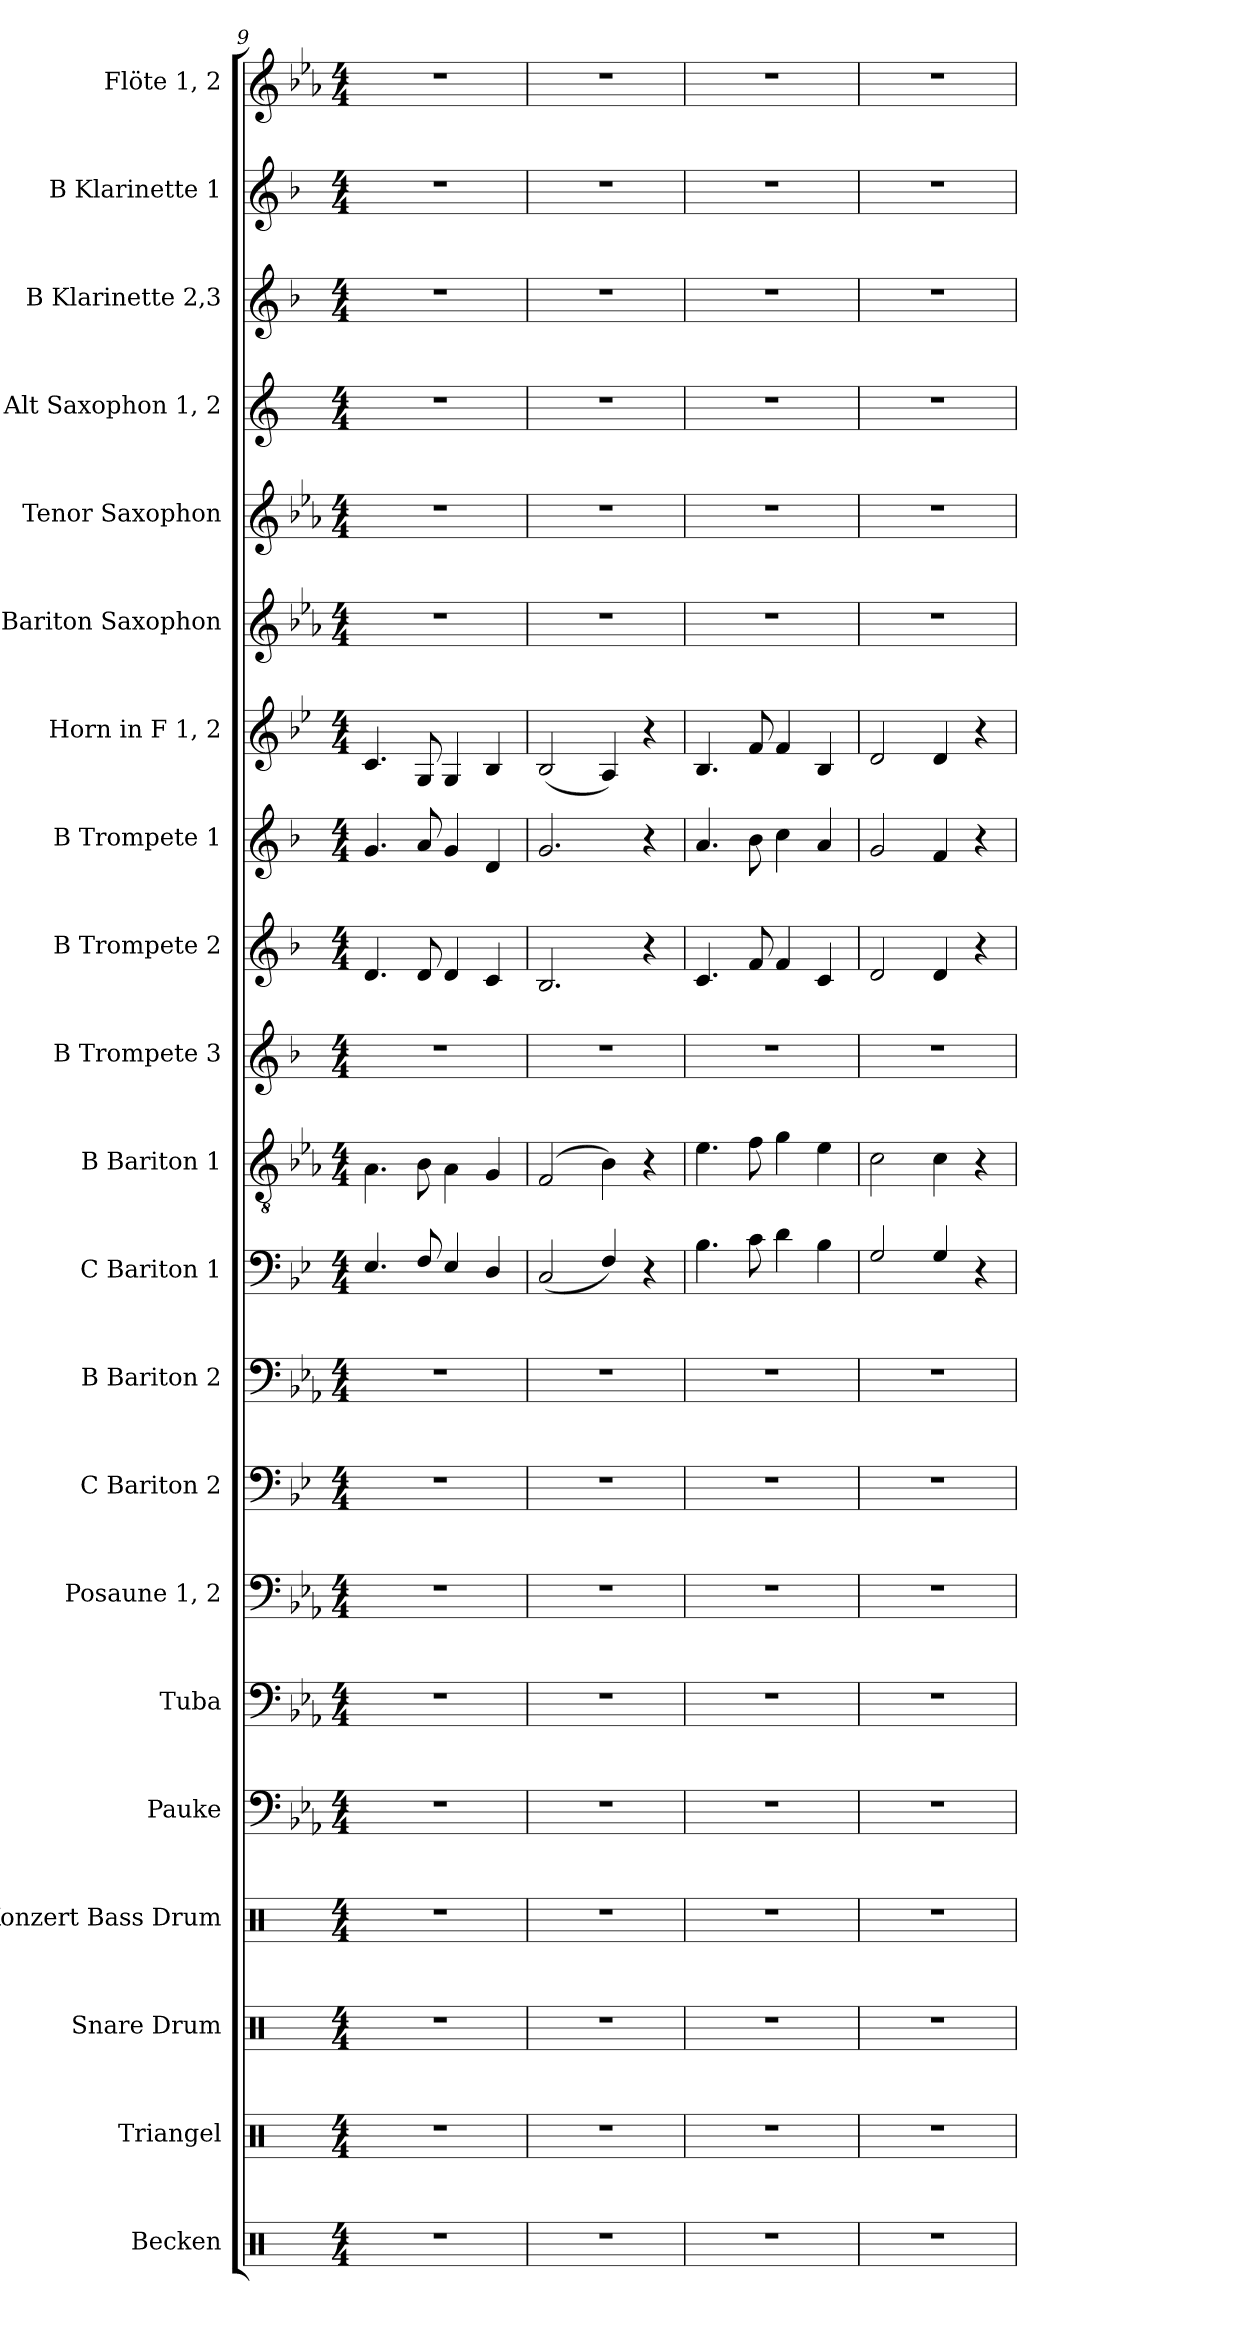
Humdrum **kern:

**kern	**kern	**kern	**kern	**kern	**kern	**kern	**kern	**kern	**kern	**kern	**kern	**kern	**kern	**kern	**kern	**kern	**kern	**kern	**kern	**kern
*part21	*part20	*part19	*part18	*part17	*part16	*part15	*part14	*part13	*part12	*part11	*part10	*part9	*part8	*part7	*part6	*part5	*part4	*part3	*part2	*part1
*staff21	*staff20	*staff19	*staff18	*staff17	*staff16	*staff15	*staff14	*staff13	*staff12	*staff11	*staff10	*staff9	*staff8	*staff7	*staff6	*staff5	*staff4	*staff3	*staff2	*staff1
*I"Becken	*I"Triangel	*I"Snare Drum	*I"Konzert Bass Drum	*I"Pauke	*I"Tuba	*I"Posaune 1, 2	*I"C Bariton 2	*I"B Bariton 2	*I"C Bariton 1	*I"B Bariton 1	*I"B Trompete 3	*I"B Trompete 2	*I"B Trompete 1	*I"Horn in F 1, 2	*I"Bariton Saxophon	*I"Tenor Saxophon	*I"Alt Saxophon 1, 2	*I"B Klarinette 2,3	*I"B Klarinette 1	*I"Flöte 1, 2
*I'Bkn.	*I'Trgl.	*I'Sn. Dr.	*I'Kon. BD	*I'Pk.	*I'Tba.	*I'Psn. 1, 2	*I'C Bar. 2	*I'B Bar. 2	*I'C Bar. 1	*I'B Bar. 1	*I'B Tpt. 3	*I'B Tpt. 2	*I'B Tpt. 1	*	*I'Bar. Sax.	*I'T. Sax.	*I'A. Sax. 1, 2	*I'B Kl. 2, 3	*I'B Kl. 1	*I'Fl.
*clefX	*clefX	*clefX	*clefX	*clefF4	*clefF4	*clefF4	*clefF4	*clefF4	*clefF4	*clefGv2	*clefG2	*clefG2	*clefG2	*clefG2	*clefG2	*clefG2	*clefG2	*clefG2	*clefG2	*clefG2
*	*	*	*	*	*	*	*ITrd4c7	*ITrd8c14	*ITrd4c7	*ITrd8c14	*ITrd1c2	*ITrd1c2	*ITrd1c2	*ITrd4c7	*ITrd12c21	*ITrd8c14	*ITrd5c9	*ITrd1c2	*ITrd1c2	*
*k[]	*k[]	*k[]	*k[]	*k[b-e-a-]	*k[b-e-a-]	*k[b-e-a-]	*k[b-e-a-]	*k[b-e-a-]	*k[b-e-a-]	*k[b-e-a-]	*k[b-e-a-]	*k[b-e-a-]	*k[b-e-a-]	*k[b-e-a-]	*k[b-e-a-]	*k[b-e-a-]	*k[b-e-a-]	*k[b-e-a-]	*k[b-e-a-]	*k[b-e-a-]
*M4/4	*M4/4	*M4/4	*M4/4	*M4/4	*M4/4	*M4/4	*M4/4	*M4/4	*M4/4	*M4/4	*M4/4	*M4/4	*M4/4	*M4/4	*M4/4	*M4/4	*M4/4	*M4/4	*M4/4	*M4/4
=9	=9	=9	=9	=9	=9	=9	=9	=9	=9	=9	=9	=9	=9	=9	=9	=9	=9	=9	=9	=9
1r	1r	1r	1r	1r	1r	1r	1r	1r	4.AA-/	4.AA-\	1r	4.c/	4.f/	4.F/	1r	1r	1r	1r	1r	1r
.	.	.	.	.	.	.	.	.	8BB-/	8BB-\	.	8c/	8g/	8C/	.	.	.	.	.	.
.	.	.	.	.	.	.	.	.	4AA-/	4AA-\	.	4c/	4f/	4C/	.	.	.	.	.	.
.	.	.	.	.	.	.	.	.	4GG/	4GG/	.	4B-/	4c/	4E-/	.	.	.	.	.	.
=10	=10	=10	=10	=10	=10	=10	=10	=10	=10	=10	=10	=10	=10	=10	=10	=10	=10	=10	=10	=10
1r	1r	1r	1r	1r	1r	1r	1r	1r	(<2FF/	(>2FF/	1r	2.A-/	2.f/	(<2E-/	1r	1r	1r	1r	1r	1r
.	.	.	.	.	.	.	.	.	4BB-/)	4BB-\)	.	.	.	4D/)	.	.	.	.	.	.
.	.	.	.	.	.	.	.	.	4r	4r	.	4r	4r	4r	.	.	.	.	.	.
=11	=11	=11	=11	=11	=11	=11	=11	=11	=11	=11	=11	=11	=11	=11	=11	=11	=11	=11	=11	=11
1r	1r	1r	1r	1r	1r	1r	1r	1r	4.E-\	4.E-\	1r	4.B-/	4.g/	4.E-/	1r	1r	1r	1r	1r	1r
.	.	.	.	.	.	.	.	.	8F\	8F\	.	8e-/	8a-\	8B-/	.	.	.	.	.	.
.	.	.	.	.	.	.	.	.	4G\	4G\	.	4e-/	4b-\	4B-/	.	.	.	.	.	.
.	.	.	.	.	.	.	.	.	4E-\	4E-\	.	4B-/	4g/	4E-/	.	.	.	.	.	.
=12	=12	=12	=12	=12	=12	=12	=12	=12	=12	=12	=12	=12	=12	=12	=12	=12	=12	=12	=12	=12
1r	1r	1r	1r	1r	1r	1r	1r	1r	2C/	2C\	1r	2c/	2f/	2G/	1r	1r	1r	1r	1r	1r
.	.	.	.	.	.	.	.	.	4C/	4C\	.	4c/	4e-/	4G/	.	.	.	.	.	.
.	.	.	.	.	.	.	.	.	4r	4r	.	4r	4r	4r	.	.	.	.	.	.
=	=	=	=	=	=	=	=	=	=	=	=	=	=	=	=	=	=	=	=	=
*-	*-	*-	*-	*-	*-	*-	*-	*-	*-	*-	*-	*-	*-	*-	*-	*-	*-	*-	*-	*-
